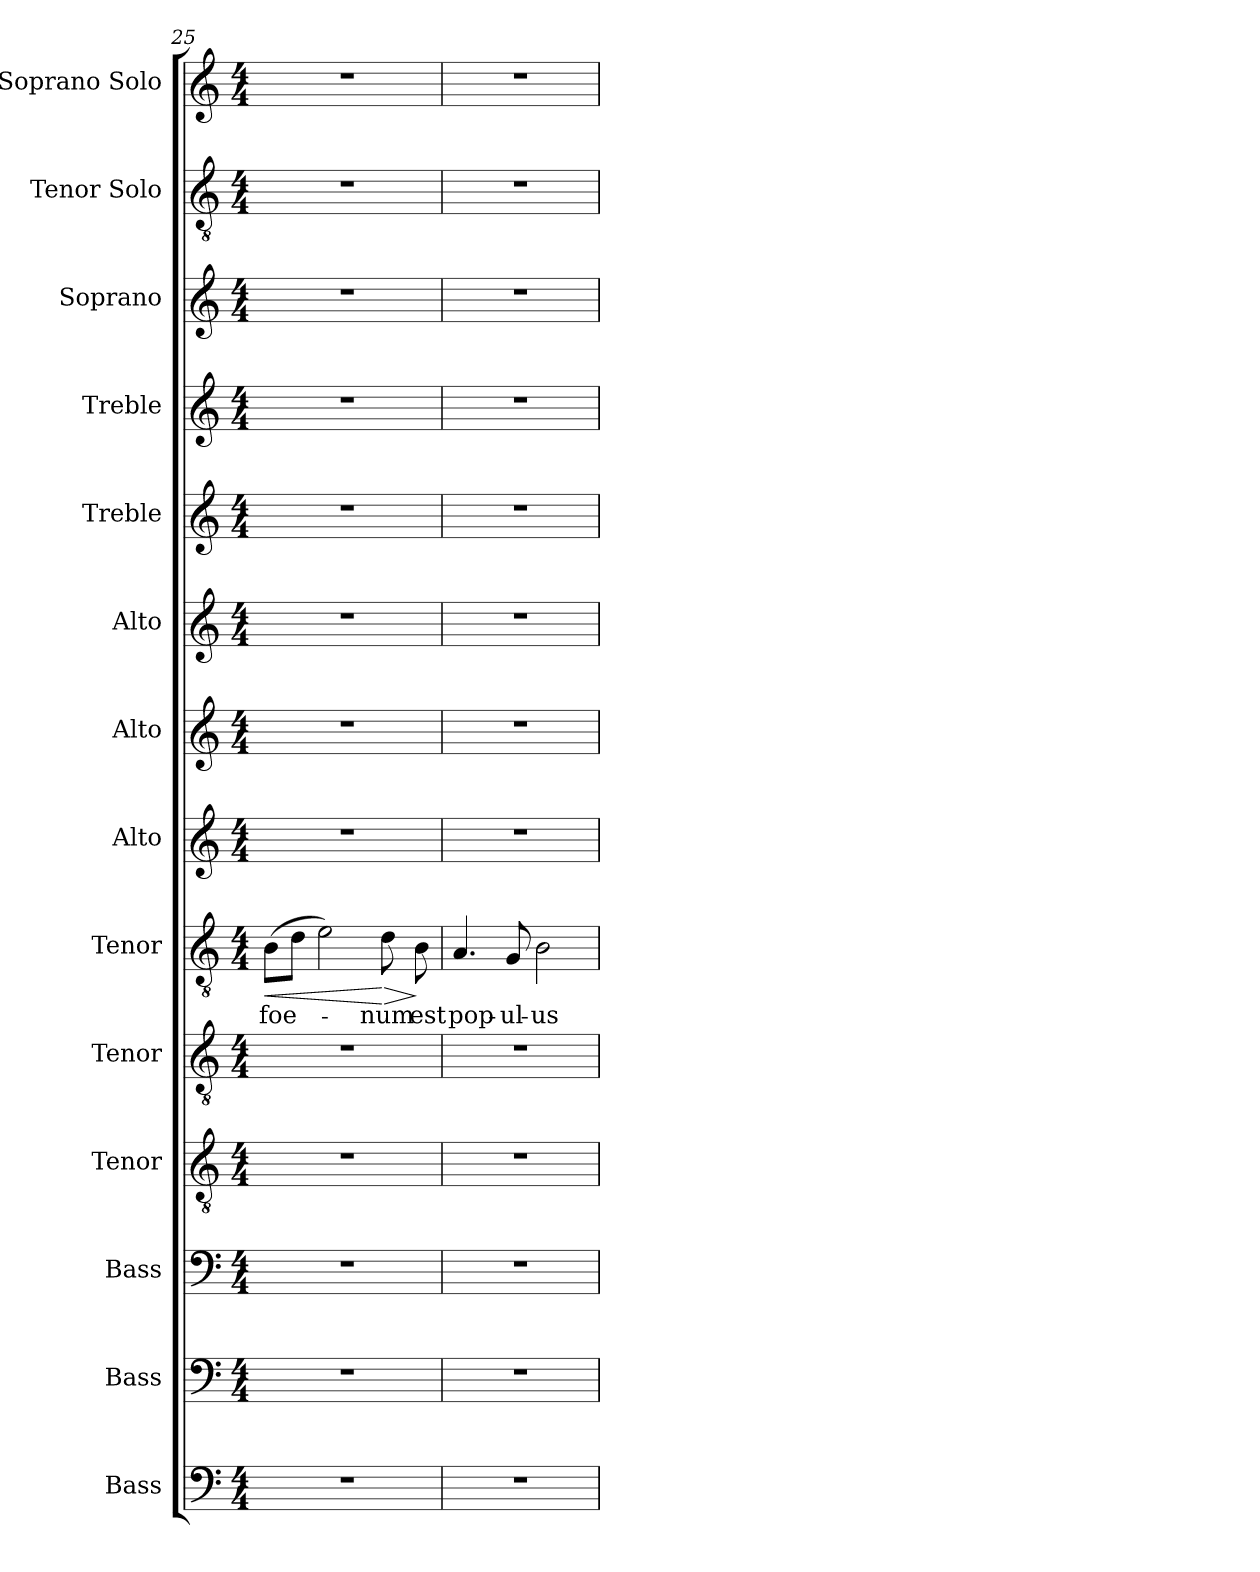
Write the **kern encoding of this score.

**kern	**kern	**kern	**kern	**kern	**kern	**text	**dynam	**kern	**kern	**kern	**kern	**kern	**kern	**kern	**kern
*part14	*part13	*part12	*part11	*part10	*part9	*part9	*part9	*part8	*part7	*part6	*part5	*part4	*part3	*part2	*part1
*staff14	*staff13	*staff12	*staff11	*staff10	*staff9	*staff9	*staff9	*staff8	*staff7	*staff6	*staff5	*staff4	*staff3	*staff2	*staff1
*I"Bass	*I"Bass	*I"Bass	*I"Tenor	*I"Tenor	*I"Tenor	*	*	*I"Alto	*I"Alto	*I"Alto	*I"Treble	*I"Treble	*I"Soprano	*I"Tenor Solo	*I"Soprano Solo
*I'B. 2.	*I'B. 1.	*I'B.	*I'T. 2.	*I'T. 1.	*I'T.	*	*	*I'A. 2.	*I'A. 1.	*I'A.	*	*	*I'S.	*I'T.  Solo	*I'S.  Solo
*clefF4	*clefF4	*clefF4	*clefGv2	*clefGv2	*clefGv2	*	*	*clefG2	*clefG2	*clefG2	*clefG2	*clefG2	*clefG2	*clefGv2	*clefG2
*	*	*	*ITrd7c12	*ITrd7c12	*ITrd7c12	*	*	*	*	*	*	*	*	*ITrd7c12	*
*k[]	*k[]	*k[]	*k[]	*k[]	*k[]	*	*	*k[]	*k[]	*k[]	*k[]	*k[]	*k[]	*k[]	*k[]
*C:	*C:	*C:	*C:	*C:	*C:	*	*	*C:	*C:	*C:	*C:	*C:	*C:	*C:	*C:
*M4/4	*M4/4	*M4/4	*M4/4	*M4/4	*M4/4	*	*	*M4/4	*M4/4	*M4/4	*M4/4	*M4/4	*M4/4	*M4/4	*M4/4
=25	=25	=25	=25	=25	=25	=25	=25	=25	=25	=25	=25	=25	=25	=25	=25
!	!	!	!	!	!	!LO:LY:b:color=#000000	!LO:HP:b	!	!	!	!	!	!	!	!
1r	1r	1r	1r	1r	(8BBi\L	foe-	<	1r	1r	1r	1r	1r	1r	1r	1r
.	.	.	.	.	8Di\J	.	.	.	.	.	.	.	.	.	.
.	.	.	.	.	2Ei\)	.	.	.	.	.	.	.	.	.	.
!	!	!	!	!	!	!LO:LY:b:color=#000000	!LO:HP:n=1:b	!	!	!	!	!	!	!	!
.	.	.	.	.	8Di\	-num	[ >	.	.	.	.	.	.	.	.
!	!	!	!	!	!	!LO:LY:b:color=#000000	!	!	!	!	!	!	!	!	!
.	.	.	.	.	8BBi\	est	]	.	.	.	.	.	.	.	.
=26	=26	=26	=26	=26	=26	=26	=26	=26	=26	=26	=26	=26	=26	=26	=26
!	!	!	!	!	!	!LO:LY:b:color=#000000	!	!	!	!	!	!	!	!	!
1r	1r	1r	1r	1r	4.AAi/	pop-	.	1r	1r	1r	1r	1r	1r	1r	1r
!	!	!	!	!	!	!LO:LY:b:color=#000000	!	!	!	!	!	!	!	!	!
.	.	.	.	.	8GGi/	-ul-	.	.	.	.	.	.	.	.	.
!	!	!	!	!	!	!LO:LY:b:color=#000000	!	!	!	!	!	!	!	!	!
.	.	.	.	.	2BBi\	-us	.	.	.	.	.	.	.	.	.
=	=	=	=	=	=	=	=	=	=	=	=	=	=	=	=
*-	*-	*-	*-	*-	*-	*-	*-	*-	*-	*-	*-	*-	*-	*-	*-
